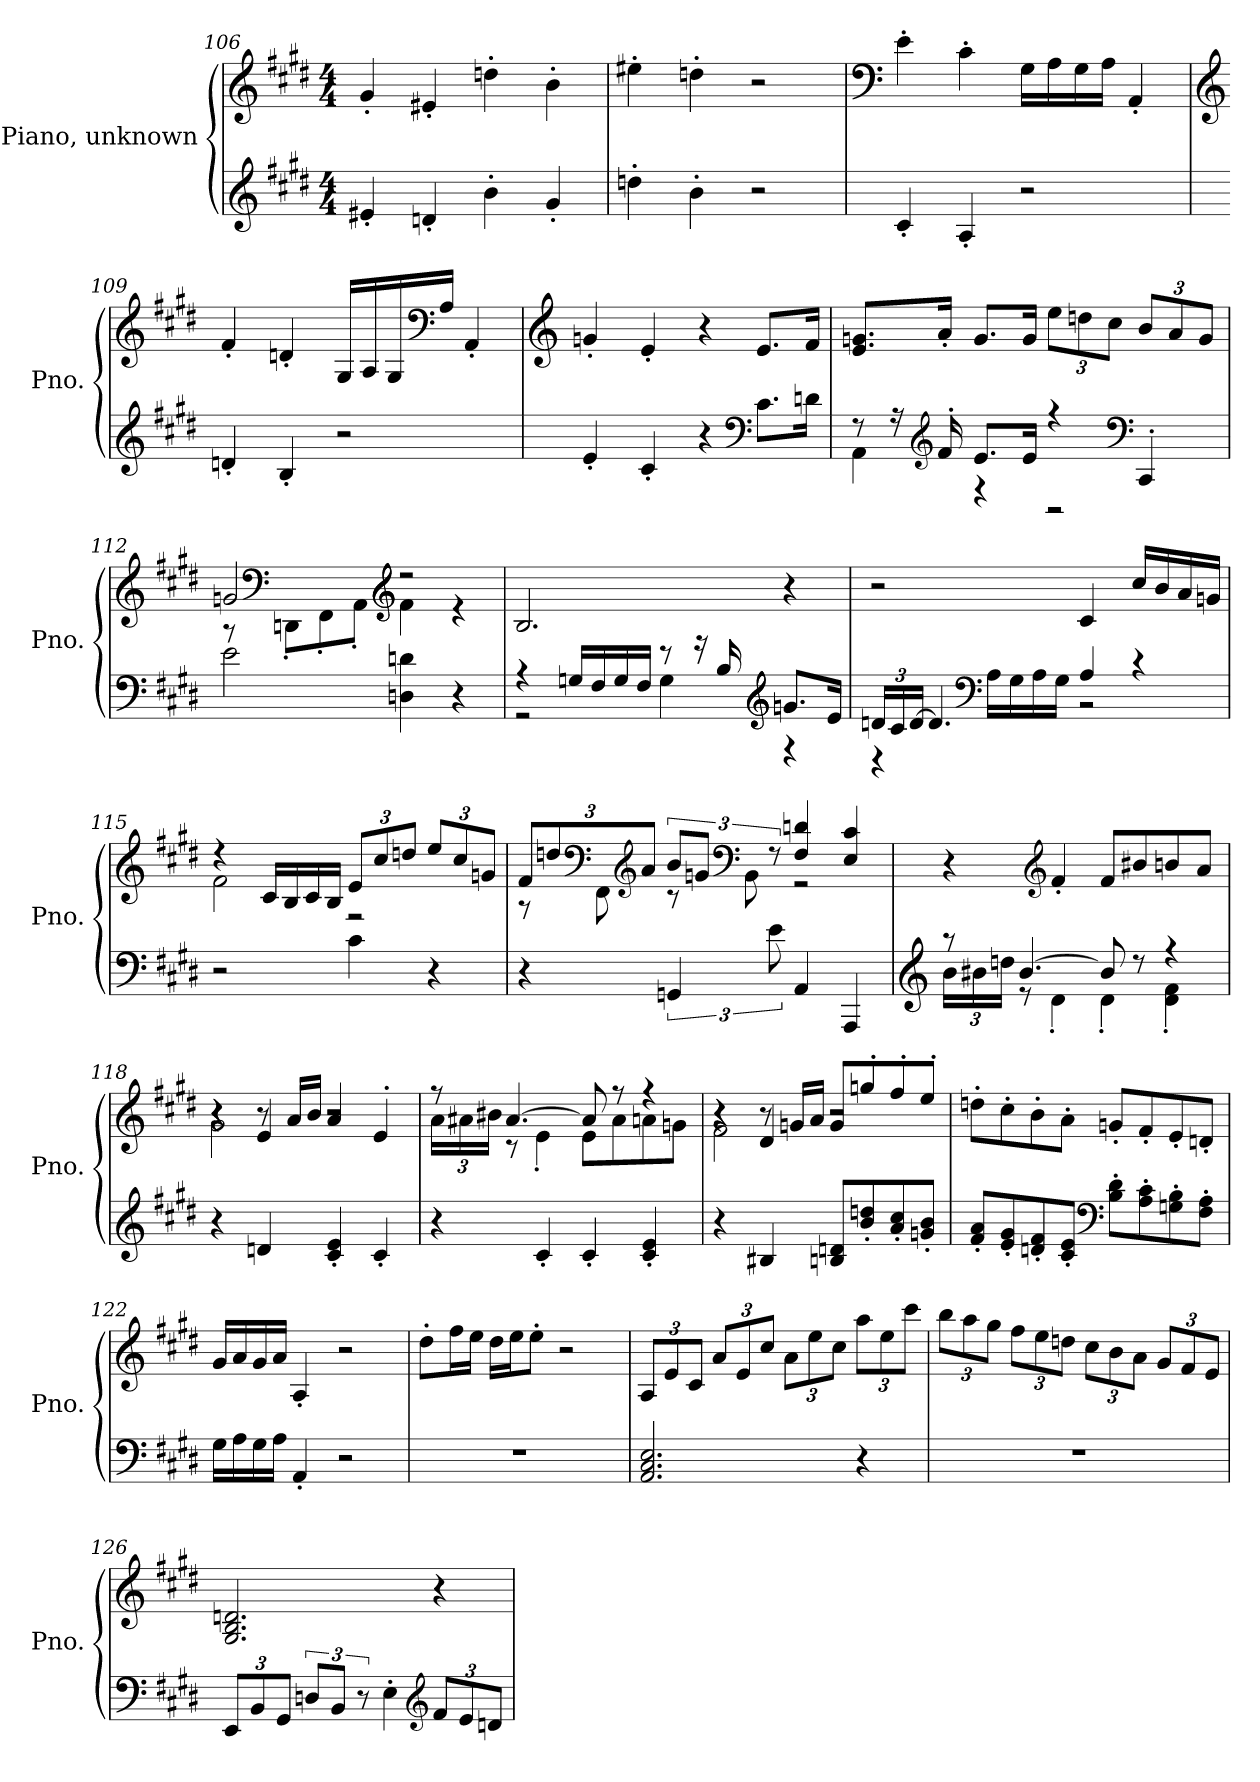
**kern	**kern
*part1	*part1
*staff2	*staff1
*I"Piano, unknown	*
*I'Pno.	*
*clefG2	*clefG2
*k[f#c#g#d#]	*k[f#c#g#d#]
*M4/4	*M4/4
=106	=106
4e#X'/	4g#'/
4dn'/	4e#X'/
4b'\	4ddn'\
4g#'/	4b'\
=107	=107
4ddn'\	4ee#X'\
4b'\	4ddn'\
2r	2r
!!LO:LB:g=z
=108	=108
*	*clefF4
4c#'/	4e'\
4A'/	4c#'\
2r	16G#\LL
.	16A\
.	16G#\
.	16A\JJ
.	4AA'/
=109	=109
*	*clefG2
4dn'/	4f#'/
4B'/	4dn'/
2r	16G#/LL
.	16A/
.	16G#/
*	*clefF4
.	16A/JJ
.	4AA'/
=110	=110
*	*clefG2
4e'/	4gn'/
4c#'/	4e'/
4r	4r
*clefF4	*
8.c#\L	8.e/L
16dn\Jk	16f#/Jk
!!LO:LB:g=z
=111	=111
*^	*
8r	4AA\	8.e/ 8.gn/L
16r	.	.
*clefG2	*	*
16f#'/	.	16a'/Jk
8.e/L	4r	8.g/L
16e/Jk	.	16g/Jk
*	*	*Xbrackettup
4r	2r	12ee\L
.	.	12ddn\
.	.	12cc#\J
*clefF4	*	*
4CC#'/	.	12b/L
.	.	12a/
.	.	12g/J
*v	*v	*
=112	=112
*	*^
2e\	2gn/	8r
*	*clefF4	*
.	.	8DDn'\L
.	.	8FF#'\
.	.	8AA'\J
*	*clefG2	*
4Dn\ 4dn\	2r	4f#\
4r	.	4r
*	*v	*v
=113	=113
*^	*
4r	2r	2.B/
16Gn/LL	.	.
16F#/	.	.
16G/	.	.
16F#/JJ	.	.
8r	4G\	.
16r	.	.
16B/	.	.
*clefG2	*	*
8.gn/L	4r	4r
16e/Jk	.	.
!!LO:LB:g=z
=114	=114	=114
*Xbrackettup	*	*
24dn/LL	4r	2r
24c#/	.	.
[24d/JJ	.	.
4.d/]	.	.
*clefF4	*	*
.	16A\LL	.
.	16G#\	.
.	16A\	.
.	16G#\JJ	.
4A/	2r	4c#/
4r	.	16cc#/LL
.	.	16b/
.	.	16a/
.	.	16gn/JJ
*v	*v	*
=115	=115
*	*^
2r	4r	2f#\
.	16c#/LL	.
.	16B/	.
.	16c#/	.
.	16B/JJ	.
4c#\	12e/L	2r
.	12cc#/	.
.	12ddn/J	.
4r	12ee/L	.
.	12cc#/	.
.	12gn/J	.
!!LO:LB:g=z	!!
=116	=116	=116
4r	12f#/L	8r
.	12ddn/	.
*	*clefF4	*
.	.	8FF#\
*	*clefG2	*
.	12a/J	.
*brackettup	*brackettup	*
6GGn/	12b/L	8r
.	12gn/J	.
*	*clefF4	*
.	.	8BB\
12e\	12r	.
4AA/	4F#/ 4dn/	2r
4AAA/	4E/ 4c#/	.
*	*v	*v
=117	=117
*clefG2	*
*^	*
*	*Xbrackettup	*
8r	24b\LL	4r
.	24b#X\	.
.	24ddn\JJ	.
[4.b#/	8r	.
*	*	*clefG2
.	4d#'\	4f#'/
8b#/]	4d#'\	8f#/L
8r	.	8b#X/
4r	4d#\' 4f#\'	8bn/
.	.	8a/J
*v	*v	*
=118	=118
*	*^
*	*	*^
4r	4r	2g#\	4r
4dn/	8r	.	4e/
.	16a/LL	.	.
.	16b/JJ	.	.
4c#/' 4e/'	4a/	2r	2r
4c#'/	4e'/	.	.
*	*	*v	*v
!!LO:PB:g=z
=119	=119	=119
*	*	*Xbrackettup
4r	8r	24a\LL
.	.	24a#X\
.	.	24b#X\JJ
.	[4.a#/	8r
4c#'/	.	4e'\
4c#'/	8a#/]	8e\L
.	8r	8a#\
4c#/' 4e/'	4r	8an\
.	.	8gn\J
=120	=120	=120
*	*	*^
4r	4r	2f#\	4r
4B#X/	8r	.	4d#/
.	16gn/LL	.	.
.	16a/JJ	.	.
8Bn/ 8dn/L	8g/L	2r	2r
8b/' 8ddn/'	8ggn'/	.	.
8a/' 8cc#/'	8ff#'/	.	.
8gn/' 8b/'J	8ee'/J	.	.
*	*v	*v	*v
=121	=121
8f#/' 8a/'L	8ddn'\L
8e/' 8g#/'	8cc#'\
8dn/' 8f#/'	8b'\
8c#/' 8e/'J	8a'\J
*clefF4	*
8B\' 8d\'L	8gn'/L
8A\' 8c#\'	8f#'/
8Gn\' 8B\'	8e'/
8F#\' 8A\'J	8dn'/J
!!LO:LB:g=z
=122	=122
16G#\LL	16g#/LL
16A\	16a/
16G#\	16g#/
16A\JJ	16a/JJ
4AA'/	4A'/
2r	2r
=123	=123
1r	8dd#'\L
.	16ff#\L
.	16ee\JJ
.	16dd#\LL
.	16ee\J
.	8ee'\J
.	2r
=124	=124
2.AA/ 2.C#/ 2.E/	12A/L
.	12e/
.	12c#/J
.	12a/L
.	12e/
.	12cc#/J
.	12a\L
.	12ee\
.	12cc#\J
4r	12aa\L
.	12ee\
.	12ccc#\J
=125	=125
1r	12bb\L
.	12aa\
.	12gg#\J
.	12ff#\L
.	12ee\
.	12ddn\J
.	12cc#\L
.	12b\
.	12a\J
.	12g#/L
.	12f#/
.	12e/J
!!LO:LB:g=z
=126	=126
12EE/L	2.G#/ 2.B/ 2.dn/
12BB/	.
12GG#/J	.
*brackettup	*
12Dn/L	.
12BB/J	.
12r	.
4E'\	.
*clefG2	*
*Xbrackettup	*
12f#/L	4r
12e/	.
12dn/J	.
=	=
*-	*-
